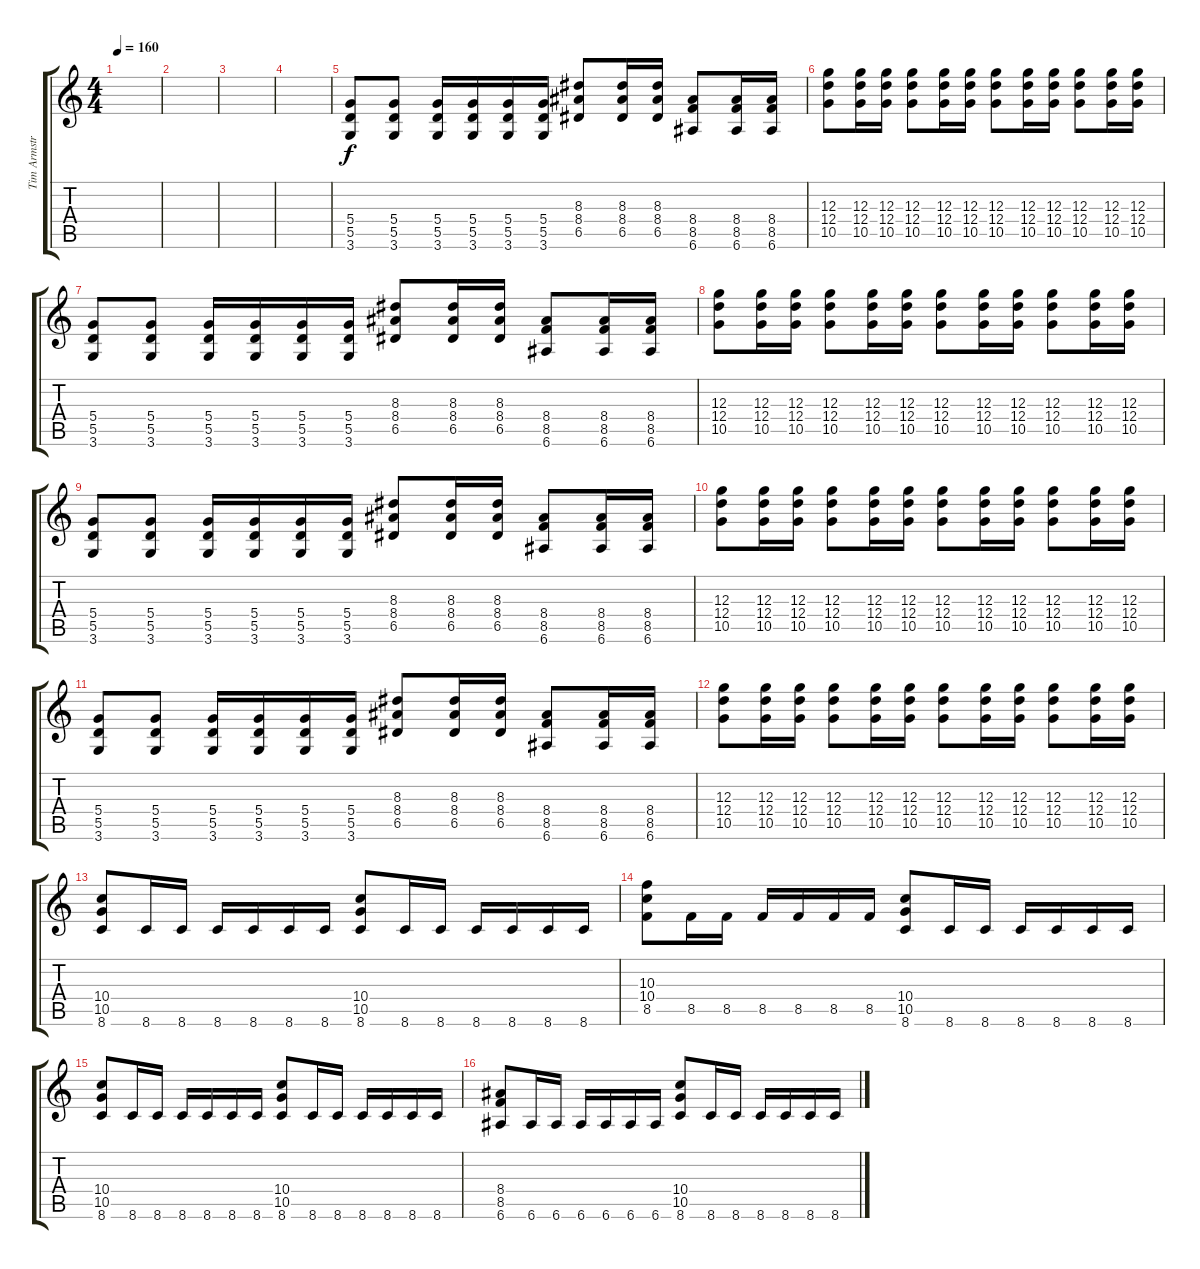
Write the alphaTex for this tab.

\track ("Tim Armstrong" "Tim Armstr") {instrument distortionguitar}
\staff {score tabs}
\tuning (E4 B3 G3 D3 A2 E2) {hide}
\ts (4 4)
\tempo 160
\clef g2
\ks c
|
|
|
|
(5.4 5.5 3.6).8 (5.4 5.5 3.6).8 (5.4 5.5 3.6).16 (5.4 5.5 3.6).16 (5.4 5.5 3.6).16 (5.4 5.5 3.6).16 (8.3 8.4 6.5).8 (8.3 8.4 6.5).16 (8.3 8.4 6.5).16 (8.4 8.5 6.6).8 (8.4 8.5 6.6).16 (8.4 8.5 6.6).16 |
(12.3 12.4 10.5).8 (12.3 12.4 10.5).16 (12.3 12.4 10.5).16 (12.3 12.4 10.5).8 (12.3 12.4 10.5).16 (12.3 12.4 10.5).16 (12.3 12.4 10.5).8 (12.3 12.4 10.5).16 (12.3 12.4 10.5).16 (12.3 12.4 10.5).8 (12.3 12.4 10.5).16 (12.3 12.4 10.5).16 |
(5.4 5.5 3.6).8 (5.4 5.5 3.6).8 (5.4 5.5 3.6).16 (5.4 5.5 3.6).16 (5.4 5.5 3.6).16 (5.4 5.5 3.6).16 (8.3 8.4 6.5).8 (8.3 8.4 6.5).16 (8.3 8.4 6.5).16 (8.4 8.5 6.6).8 (8.4 8.5 6.6).16 (8.4 8.5 6.6).16 |
(12.3 12.4 10.5).8 (12.3 12.4 10.5).16 (12.3 12.4 10.5).16 (12.3 12.4 10.5).8 (12.3 12.4 10.5).16 (12.3 12.4 10.5).16 (12.3 12.4 10.5).8 (12.3 12.4 10.5).16 (12.3 12.4 10.5).16 (12.3 12.4 10.5).8 (12.3 12.4 10.5).16 (12.3 12.4 10.5).16 |
(5.4 5.5 3.6).8 (5.4 5.5 3.6).8 (5.4 5.5 3.6).16 (5.4 5.5 3.6).16 (5.4 5.5 3.6).16 (5.4 5.5 3.6).16 (8.3 8.4 6.5).8 (8.3 8.4 6.5).16 (8.3 8.4 6.5).16 (8.4 8.5 6.6).8 (8.4 8.5 6.6).16 (8.4 8.5 6.6).16 |
(12.3 12.4 10.5).8 (12.3 12.4 10.5).16 (12.3 12.4 10.5).16 (12.3 12.4 10.5).8 (12.3 12.4 10.5).16 (12.3 12.4 10.5).16 (12.3 12.4 10.5).8 (12.3 12.4 10.5).16 (12.3 12.4 10.5).16 (12.3 12.4 10.5).8 (12.3 12.4 10.5).16 (12.3 12.4 10.5).16 |
(5.4 5.5 3.6).8 (5.4 5.5 3.6).8 (5.4 5.5 3.6).16 (5.4 5.5 3.6).16 (5.4 5.5 3.6).16 (5.4 5.5 3.6).16 (8.3 8.4 6.5).8 (8.3 8.4 6.5).16 (8.3 8.4 6.5).16 (8.4 8.5 6.6).8 (8.4 8.5 6.6).16 (8.4 8.5 6.6).16 |
(12.3 12.4 10.5).8 (12.3 12.4 10.5).16 (12.3 12.4 10.5).16 (12.3 12.4 10.5).8 (12.3 12.4 10.5).16 (12.3 12.4 10.5).16 (12.3 12.4 10.5).8 (12.3 12.4 10.5).16 (12.3 12.4 10.5).16 (12.3 12.4 10.5).8 (12.3 12.4 10.5).16 (12.3 12.4 10.5).16 |
(10.4 10.5 8.6).8 8.6.16 8.6.16 8.6.16 8.6.16 8.6.16 8.6.16 (10.4 10.5 8.6).8 8.6.16 8.6.16 8.6.16 8.6.16 8.6.16 8.6.16 |
(10.3 10.4 8.5).8 8.5.16 8.5.16 8.5.16 8.5.16 8.5.16 8.5.16 (10.4 10.5 8.6).8 8.6.16 8.6.16 8.6.16 8.6.16 8.6.16 8.6.16 |
(10.4 10.5 8.6).8 8.6.16 8.6.16 8.6.16 8.6.16 8.6.16 8.6.16 (10.4 10.5 8.6).8 8.6.16 8.6.16 8.6.16 8.6.16 8.6.16 8.6.16 |
(8.4 8.5 6.6).8 6.6.16 6.6.16 6.6.16 6.6.16 6.6.16 6.6.16 (10.4 10.5 8.6).8 8.6.16 8.6.16 8.6.16 8.6.16 8.6.16 8.6.16
